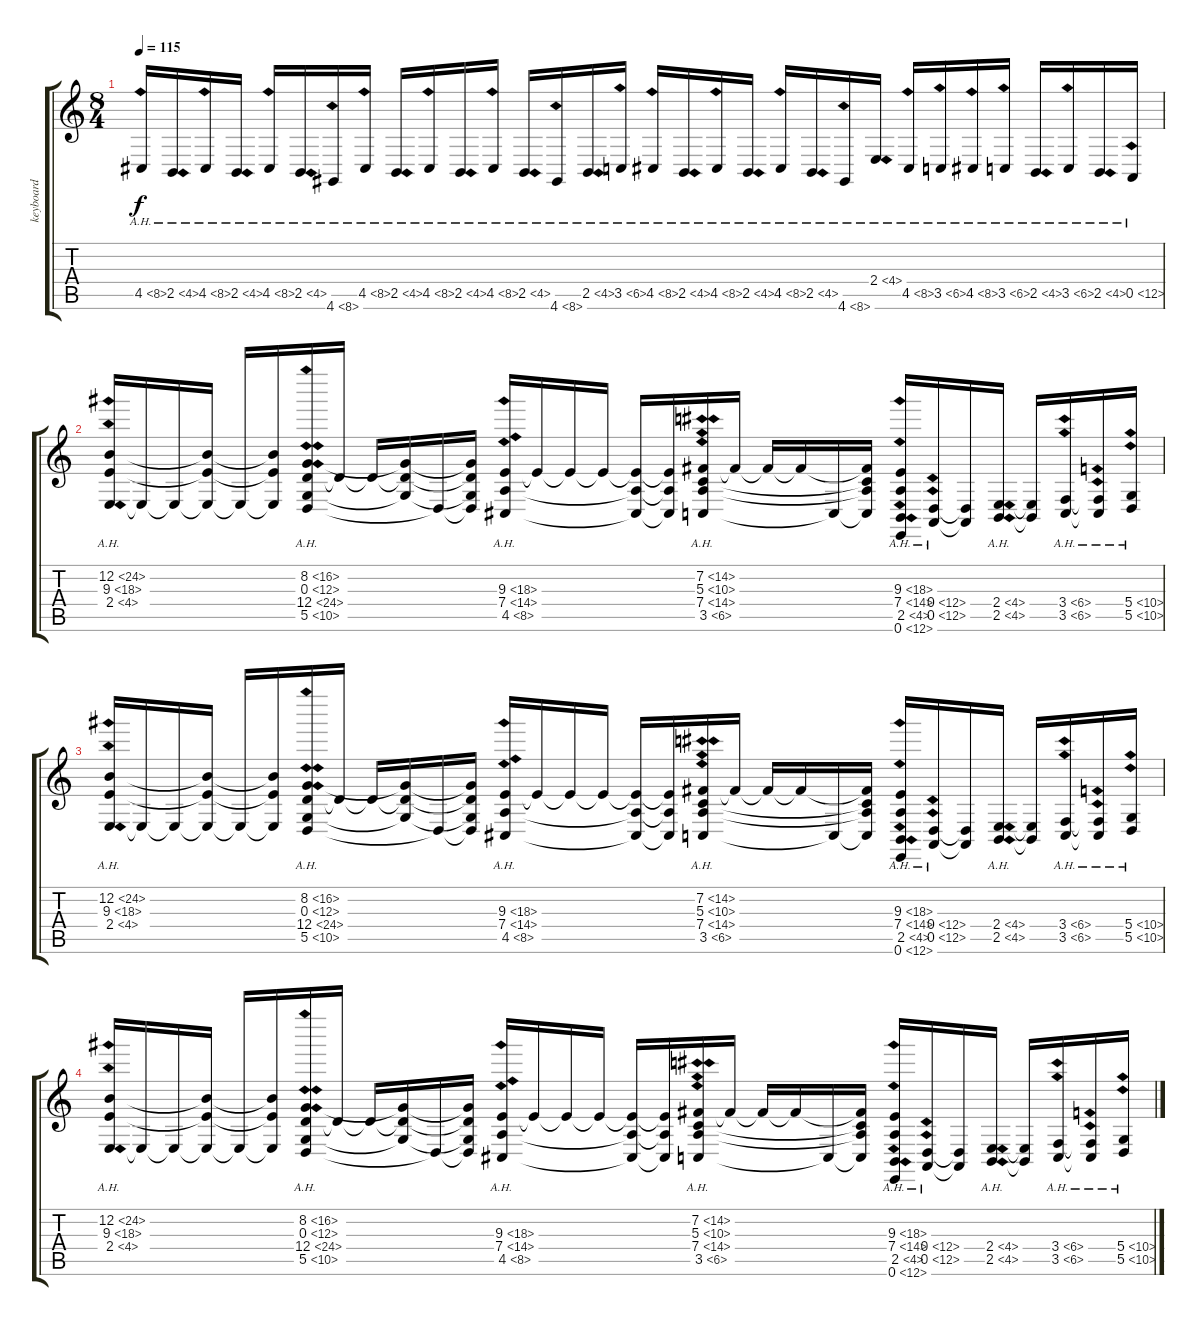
\track ("keyboard" "keyboard") {instrument stringensemble1}
\staff {score tabs}
\tuning (E4 B3 G3 D3 A2 E2) {hide}
\ts (8 4)
\tempo 115
\clef g2
\ks c
4.5{ah 4}.16{dy f} 2.5{ah 2}.16 4.5{ah 4}.16 2.5{ah 2}.16 4.5{ah 4}.16 2.5{ah 2}.16 4.6{ah 4}.16 4.5{ah 4}.16 2.5{ah 2}.16 4.5{ah 4}.16 2.5{ah 2}.16 4.5{ah 4}.16 2.5{ah 2}.16 4.6{ah 4}.16 2.5{ah 2}.16 3.5{ah 3}.16 4.5{ah 4}.16 2.5{ah 2}.16 4.5{ah 4}.16 2.5{ah 2}.16 4.5{ah 4}.16 2.5{ah 2}.16 4.6{ah 4}.16 2.4{ah 2}.16 4.5{ah 4}.16 3.5{ah 3}.16 4.5{ah 4}.16 3.5{ah 3}.16 2.5{ah 2}.16 3.5{ah 3}.16 2.5{ah 2}.16 0.5{ah 12}.16 |
(12.2{ah 12} 9.3{ah 9} 2.4{ah 2}).16{instrument stringensemble1} 2.4{t}.16 2.4{t}.16 (12.2{t} 9.3{t} 2.4{t}).16 2.4{t}.16 (12.2{t} 9.3{t} 2.4{t}).16 (8.2{ah 8} 0.3{ah 12} 12.4{ah 12} 5.5{ah 5}).16 12.4{t}.16 12.4{t}.16 (8.2{t} 0.3{t} 12.4{t}).16 5.5{t}.16 (8.2{t} 0.3{t} 12.4{t} 5.5{t}).16 (9.3{ah 9} 7.4{ah 7} 4.5{ah 4}).16 9.3{t}.16 9.3{t}.16 9.3{t}.16 (9.3{t} 7.4{t} 4.5{t}).16 (9.3{t} 7.4{t} 4.5{t}).16 (7.2{ah 7} 5.3{ah 5} 7.4{ah 7} 3.5{ah 3}).16 7.2{t}.16 7.2{t}.16 7.2{t}.16 3.5{t}.16 (7.2{t} 5.3{t} 7.4{t} 3.5{t}).16 (9.3{ah 9} 7.4{ah 7} 2.5{ah 2} 0.6{ah 12}).16 (0.4{ah 12} 0.5{ah 12}).16 (0.4{t} 0.5{t}).16 (2.4{ah 2} 2.5{ah 2}).16 (2.4{t} 2.5{t}).16 (3.4{ah 3} 3.5{ah 3}).16 (3.4{ah 12 t} 3.5{ah 12 t}).16 (5.4{ah 5} 5.5{ah 5}).16 |
(12.2{ah 12} 9.3{ah 9} 2.4{ah 2}).16{instrument stringensemble1} 2.4{t}.16 2.4{t}.16 (12.2{t} 9.3{t} 2.4{t}).16 2.4{t}.16 (12.2{t} 9.3{t} 2.4{t}).16 (8.2{ah 8} 0.3{ah 12} 12.4{ah 12} 5.5{ah 5}).16 12.4{t}.16 12.4{t}.16 (8.2{t} 0.3{t} 12.4{t}).16 5.5{t}.16 (8.2{t} 0.3{t} 12.4{t} 5.5{t}).16 (9.3{ah 9} 7.4{ah 7} 4.5{ah 4}).16 9.3{t}.16 9.3{t}.16 9.3{t}.16 (9.3{t} 7.4{t} 4.5{t}).16 (9.3{t} 7.4{t} 4.5{t}).16 (7.2{ah 7} 5.3{ah 5} 7.4{ah 7} 3.5{ah 3}).16 7.2{t}.16 7.2{t}.16 7.2{t}.16 3.5{t}.16 (7.2{t} 5.3{t} 7.4{t} 3.5{t}).16 (9.3{ah 9} 7.4{ah 7} 2.5{ah 2} 0.6{ah 12}).16 (0.4{ah 12} 0.5{ah 12}).16 (0.4{t} 0.5{t}).16 (2.4{ah 2} 2.5{ah 2}).16 (2.4{t} 2.5{t}).16 (3.4{ah 3} 3.5{ah 3}).16 (3.4{ah 12 t} 3.5{ah 12 t}).16 (5.4{ah 5} 5.5{ah 5}).16 |
(12.2{ah 12} 9.3{ah 9} 2.4{ah 2}).16{instrument stringensemble1} 2.4{t}.16 2.4{t}.16 (12.2{t} 9.3{t} 2.4{t}).16 2.4{t}.16 (12.2{t} 9.3{t} 2.4{t}).16 (8.2{ah 8} 0.3{ah 12} 12.4{ah 12} 5.5{ah 5}).16 12.4{t}.16 12.4{t}.16 (8.2{t} 0.3{t} 12.4{t}).16 5.5{t}.16 (8.2{t} 0.3{t} 12.4{t} 5.5{t}).16 (9.3{ah 9} 7.4{ah 7} 4.5{ah 4}).16 9.3{t}.16 9.3{t}.16 9.3{t}.16 (9.3{t} 7.4{t} 4.5{t}).16 (9.3{t} 7.4{t} 4.5{t}).16 (7.2{ah 7} 5.3{ah 5} 7.4{ah 7} 3.5{ah 3}).16 7.2{t}.16 7.2{t}.16 7.2{t}.16 3.5{t}.16 (7.2{t} 5.3{t} 7.4{t} 3.5{t}).16 (9.3{ah 9} 7.4{ah 7} 2.5{ah 2} 0.6{ah 12}).16 (0.4{ah 12} 0.5{ah 12}).16 (0.4{t} 0.5{t}).16 (2.4{ah 2} 2.5{ah 2}).16 (2.4{t} 2.5{t}).16 (3.4{ah 3} 3.5{ah 3}).16 (3.4{ah 12 t} 3.5{ah 12 t}).16 (5.4{ah 5} 5.5{ah 5}).16
